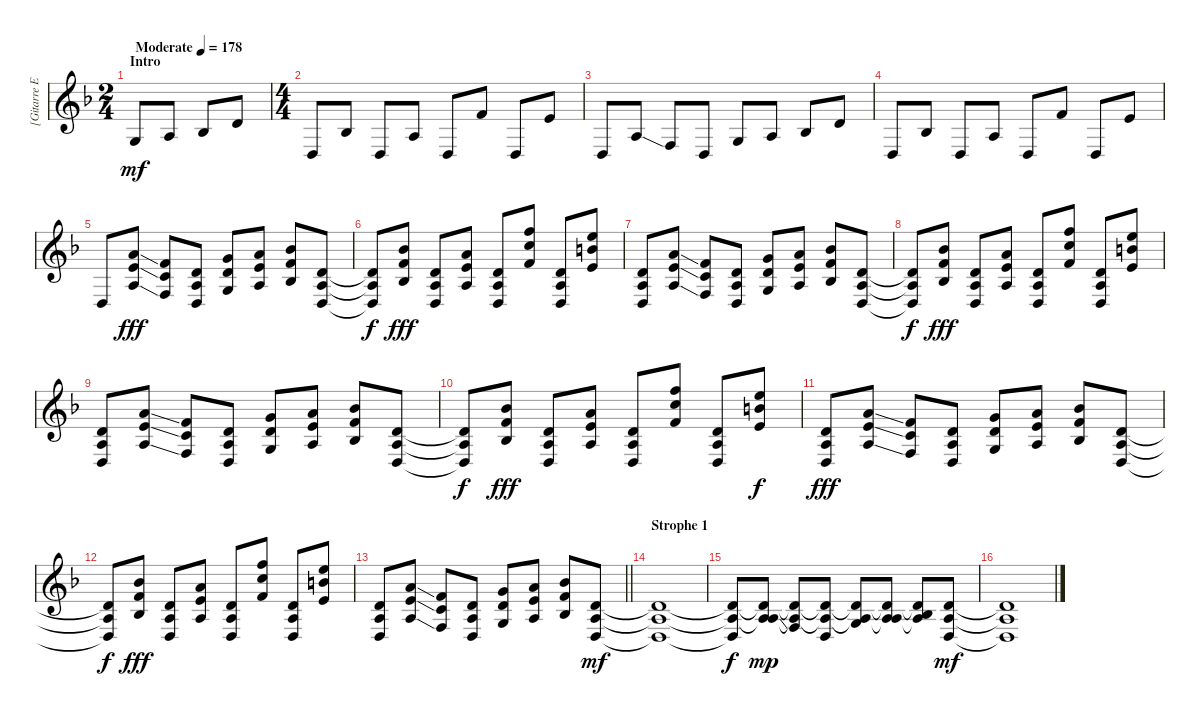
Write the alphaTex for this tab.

\track ("[Gitarre Effekt]" "[Gitarre E") {instrument distortionguitar}
\staff {score}
\tuning (E4 B3 G3 D3 A2 D2) {hide}
\ts (2 4)
\section ("" "Intro")
\tempo (178 "Moderate")
\clef g2
\ks dminor
5.6.8{dy mf instrument distortionguitar} 7.6.8 8.6.8 5.5.8 |
\ts (4 4)
0.6.8 8.6.8 0.6.8 7.6.8 0.6.8 8.5.8 0.6.8 7.5.8 |
0.6.8 7.6{ss}.8 3.6.8 0.6.8 5.6.8 7.6.8 8.6.8 5.5.8 |
0.6.8 8.6.8 0.6.8 7.6.8 0.6.8 8.5.8 0.6.8 7.5.8 |
0.6.8 (7.4{ss} 7.5{ss} 7.6{ss}).8{dy fff volume 16} (3.4 3.5 3.6).8 (0.4 0.5 0.6).8 (5.4 5.5 5.6).8 (7.4 7.5 7.6).8 (8.4 8.5 8.6).8 (0.4 0.5 0.6).8 |
(0.4{t} 0.5{t} 0.6{t}).8{dy f} (8.4 8.5 8.6).8{dy fff} (0.4 0.5 0.6).8 (7.4 7.5 7.6).8 (0.4 0.5 0.6).8 (10.3 10.4 8.5).8 (0.4 0.5 0.6).8 (9.3 9.4 7.5).8 |
(0.4 0.5 0.6).8 (7.4{ss} 7.5{ss} 7.6{ss}).8 (3.4 3.5 3.6).8 (0.4 0.5 0.6).8 (5.4 5.5 5.6).8 (7.4 7.5 7.6).8 (8.4 8.5 8.6).8 (0.4 0.5 0.6).8 |
(0.4{t} 0.5{t} 0.6{t}).8{dy f} (8.4 8.5 8.6).8{dy fff} (0.4 0.5 0.6).8 (7.4 7.5 7.6).8 (0.4 0.5 0.6).8 (10.3 10.4 8.5).8 (0.4 0.5 0.6).8 (9.3 9.4 7.5).8 |
(0.4 0.5 0.6).8 (7.4{ss} 7.5{ss} 7.6{ss}).8 (3.4 3.5 3.6).8 (0.4 0.5 0.6).8 (5.4 5.5 5.6).8 (7.4 7.5 7.6).8 (8.4 8.5 8.6).8 (0.4 0.5 0.6).8 |
(0.4{t} 0.5{t} 0.6{t}).8{dy f} (8.4 8.5 8.6).8{dy fff} (0.4 0.5 0.6).8 (7.4 7.5 7.6).8 (0.4 0.5 0.6).8 (10.3 10.4 8.5).8 (0.4 0.5 0.6).8 (9.3 9.4 7.5).8{dy f} |
(0.4 0.5 0.6).8{dy fff} (7.4{ss} 7.5{ss} 7.6{ss}).8 (3.4 3.5 3.6).8 (0.4 0.5 0.6).8 (5.4 5.5 5.6).8 (7.4 7.5 7.6).8 (8.4 8.5 8.6).8 (0.4 0.5 0.6).8 |
(0.4{t} 0.5{t} 0.6{t}).8{dy f} (8.4 8.5 8.6).8{dy fff} (0.4 0.5 0.6).8 (7.4 7.5 7.6).8 (0.4 0.5 0.6).8 (10.3 10.4 8.5).8 (0.4 0.5 0.6).8 (9.3 9.4 7.5).8 |
\barLineRight lightlight
(0.4 0.5 0.6).8 (7.4{ss} 7.5{ss} 7.6{ss}).8 (3.4 3.5 3.6).8 (0.4 0.5 0.6).8 (5.4 5.5 5.6).8 (7.4 7.5 7.6).8 (8.4 8.5 8.6).8 (0.4 0.5 0.6).8{dy mf} |
\section ("" "Strophe 1")
(0.4{t} 0.5{t} 0.6{t}).1 |
(0.4{t} 0.5{t} 0.6{t}).8{dy f} (0.4{t} 0.5{t} 7.6{ss}).8{dy mp} (0.4{t} 0.5{t} 3.6).8 (0.4{t} 0.5{t} 0.6).8 (0.4{t} 0.5{t} 5.6).8 (0.4{t} 0.5{t} 7.6).8 (0.4{t} 0.5{t} 8.6).8 (0.4 0.5 0.6).8{dy mf} |
(0.4{t} 0.5{t} 0.6{t}).1
